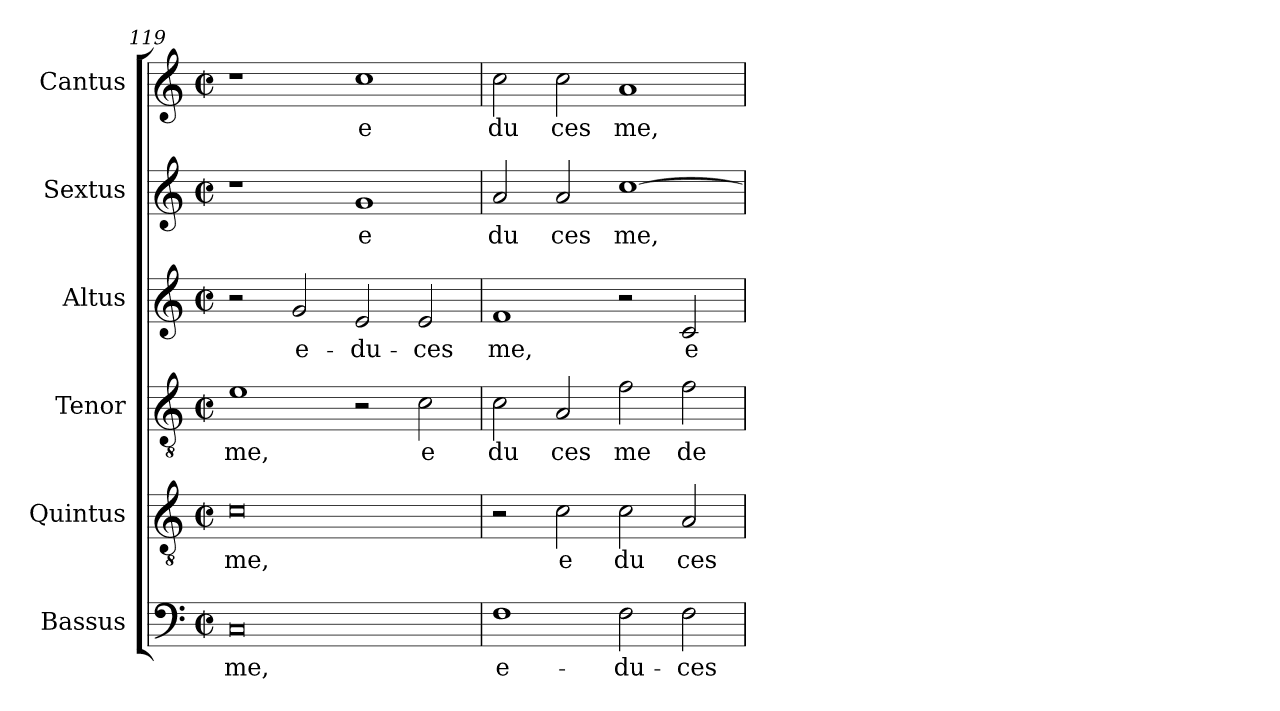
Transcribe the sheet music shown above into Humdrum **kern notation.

**kern	**text	**kern	**text	**kern	**text	**kern	**text	**kern	**text	**kern	**text
*part6	*part6	*part5	*part5	*part4	*part4	*part3	*part3	*part2	*part2	*part1	*part1
*staff6	*staff6	*staff5	*staff5	*staff4	*staff4	*staff3	*staff3	*staff2	*staff2	*staff1	*staff1
*I"Bassus	*	*I"Quintus	*	*I"Tenor	*	*I"Altus	*	*I"Sextus	*	*I"Cantus	*
*clefF4	*	*clefGv2	*	*clefGv2	*	*clefG2	*	*clefG2	*	*clefG2	*
*k[]	*	*k[]	*	*k[]	*	*k[]	*	*k[]	*	*k[]	*
*C:	*	*C:	*	*C:	*	*C:	*	*C:	*	*C:	*
*M2/2	*	*M2/2	*	*M2/2	*	*M2/2	*	*M2/2	*	*M2/2	*
*met(c|)	*	*met(c|)	*	*met(c|)	*	*met(c|)	*	*met(c|)	*	*met(c|)	*
=119	=119	=119	=119	=119	=119	=119	=119	=119	=119	=119	=119
!	!LO:LY:b:cj	!	!LO:LY:b:cj	!	!LO:LY:b:cj	!	!	!	!	!	!
0C	me,	0c	me,	1e	me,	2r	.	1r	.	1r	.
!	!	!	!	!	!	!	!LO:LY:b:cj	!	!	!	!
.	.	.	.	.	.	2g/	e-	.	.	.	.
!	!	!	!	!	!	!	!LO:LY:b:cj	!	!LO:LY:b:cj	!	!LO:LY:b:cj
.	.	.	.	2r	.	2e/	-du-	1g	e	1cc	e
!	!	!	!	!	!LO:LY:b:cj	!	!LO:LY:b:cj	!	!	!	!
.	.	.	.	2c\	e	2e/	-ces	.	.	.	.
=120	=120	=120	=120	=120	=120	=120	=120	=120	=120	=120	=120
!	!LO:LY:b:cj	!	!	!	!LO:LY:b:cj	!	!LO:LY:b:cj	!	!LO:LY:b:cj	!	!LO:LY:b:cj
1F	e-	2r	.	2c\	du	1f	me,	2a/	du	2cc\	du
!	!	!	!LO:LY:b:cj	!	!LO:LY:b:cj	!	!	!	!LO:LY:b:cj	!	!LO:LY:b:cj
.	.	2c\	e	2A/	ces	.	.	2a/	ces	2cc\	ces
!	!LO:LY:b:cj	!	!LO:LY:b:cj	!	!LO:LY:b:cj	!	!	!	!LO:LY:b:cj	!	!LO:LY:b:cj
2F\	-du-	2c\	du	2f\	me	2r	.	[>1cc	me,	1a	me,
!	!LO:LY:b:cj	!	!LO:LY:b:cj	!	!LO:LY:b:cj	!	!LO:LY:b:cj	!	!	!	!
2F\	-ces	2A/	ces	2f\	de	2c/	e-	.	.	.	.
=	=	=	=	=	=	=	=	=	=	=	=
*-	*-	*-	*-	*-	*-	*-	*-	*-	*-	*-	*-
